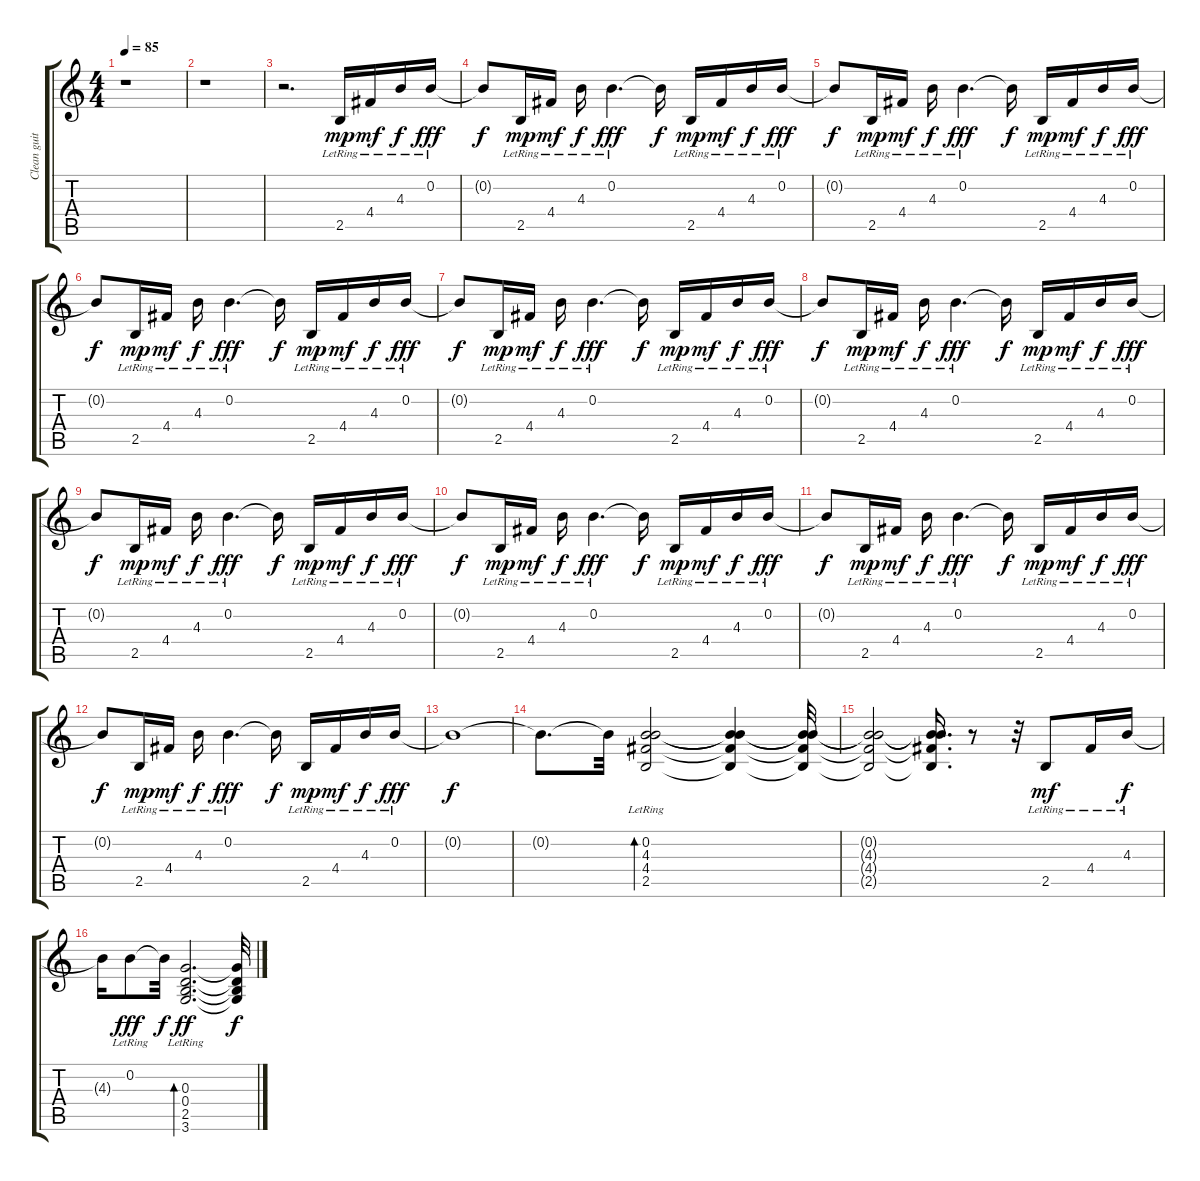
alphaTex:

\track ("Clean guitar" "Clean guit") {instrument electricguitarclean}
\staff {score tabs}
\tuning (E4 B3 G3 D3 A2 E2) {hide}
\ts (4 4)
\tempo 85
\clef g2
\ks c
r.1{dy mp instrument electricguitarclean} |
r.1 |
r.2{d} 2.5{lr}.16 4.4{lr}.16{dy mf} 4.3{lr}.16{dy f} 0.2{lr}.16{dy fff} |
0.2{t}.8{dy f} 2.5{lr}.16{dy mp} 4.4{lr}.16{dy mf} 4.3{lr}.16{dy f} 0.2{lr}.4{d dy fff} 0.2{t}.16{dy f} 2.5{lr}.16{dy mp} 4.4{lr}.16{dy mf} 4.3{lr}.16{dy f} 0.2{lr}.16{dy fff} |
0.2{t}.8{dy f} 2.5{lr}.16{dy mp} 4.4{lr}.16{dy mf} 4.3{lr}.16{dy f} 0.2{lr}.4{d dy fff} 0.2{t}.16{dy f} 2.5{lr}.16{dy mp} 4.4{lr}.16{dy mf} 4.3{lr}.16{dy f} 0.2{lr}.16{dy fff} |
0.2{t}.8{dy f} 2.5{lr}.16{dy mp} 4.4{lr}.16{dy mf} 4.3{lr}.16{dy f} 0.2{lr}.4{d dy fff} 0.2{t}.16{dy f} 2.5{lr}.16{dy mp} 4.4{lr}.16{dy mf} 4.3{lr}.16{dy f} 0.2{lr}.16{dy fff} |
0.2{t}.8{dy f} 2.5{lr}.16{dy mp} 4.4{lr}.16{dy mf} 4.3{lr}.16{dy f} 0.2{lr}.4{d dy fff} 0.2{t}.16{dy f} 2.5{lr}.16{dy mp} 4.4{lr}.16{dy mf} 4.3{lr}.16{dy f} 0.2{lr}.16{dy fff} |
0.2{t}.8{dy f} 2.5{lr}.16{dy mp} 4.4{lr}.16{dy mf} 4.3{lr}.16{dy f} 0.2{lr}.4{d dy fff} 0.2{t}.16{dy f} 2.5{lr}.16{dy mp} 4.4{lr}.16{dy mf} 4.3{lr}.16{dy f} 0.2{lr}.16{dy fff} |
0.2{t}.8{dy f} 2.5{lr}.16{dy mp} 4.4{lr}.16{dy mf} 4.3{lr}.16{dy f} 0.2{lr}.4{d dy fff} 0.2{t}.16{dy f} 2.5{lr}.16{dy mp} 4.4{lr}.16{dy mf} 4.3{lr}.16{dy f} 0.2{lr}.16{dy fff} |
0.2{t}.8{dy f} 2.5{lr}.16{dy mp} 4.4{lr}.16{dy mf} 4.3{lr}.16{dy f} 0.2{lr}.4{d dy fff} 0.2{t}.16{dy f} 2.5{lr}.16{dy mp} 4.4{lr}.16{dy mf} 4.3{lr}.16{dy f} 0.2{lr}.16{dy fff} |
0.2{t}.8{dy f} 2.5{lr}.16{dy mp} 4.4{lr}.16{dy mf} 4.3{lr}.16{dy f} 0.2{lr}.4{d dy fff} 0.2{t}.16{dy f} 2.5{lr}.16{dy mp} 4.4{lr}.16{dy mf} 4.3{lr}.16{dy f} 0.2{lr}.16{dy fff} |
0.2{t}.8{dy f} 2.5{lr}.16{dy mp} 4.4{lr}.16{dy mf} 4.3{lr}.16{dy f} 0.2{lr}.4{d dy fff} 0.2{t}.16{dy f} 2.5{lr}.16{dy mp} 4.4{lr}.16{dy mf} 4.3{lr}.16{dy f} 0.2{lr}.16{dy fff} |
0.2{t}.1{dy f} |
0.2{t}.8{d} 0.2{t}.32 (0.2{lr} 4.3{lr} 4.4{lr} 2.5{lr}).2{bd 240} (0.2{t} 4.3{t} 4.4{t} 2.5{t}).4 (0.2{t} 4.3{t} 4.4{t} 2.5{t}).32 |
(0.2{t} 4.3{t} 4.4{t} 2.5{t}).2 (0.2{t} 4.3{t} 4.4{t} 2.5{t}).16{d} r.8 r.32 2.5{lr}.8{dy mf} 4.4{lr}.16 4.3{lr}.16{dy f} |
4.3{t}.16 0.2{lr}.8{dy fff} 0.2{t}.32{dy f} (0.3{lr} 0.4{lr} 2.5{lr} 3.6{lr}).2{d bd 240 dy ff} (0.3{t} 0.4{t} 2.5{t} 3.6{t}).32{dy f}
